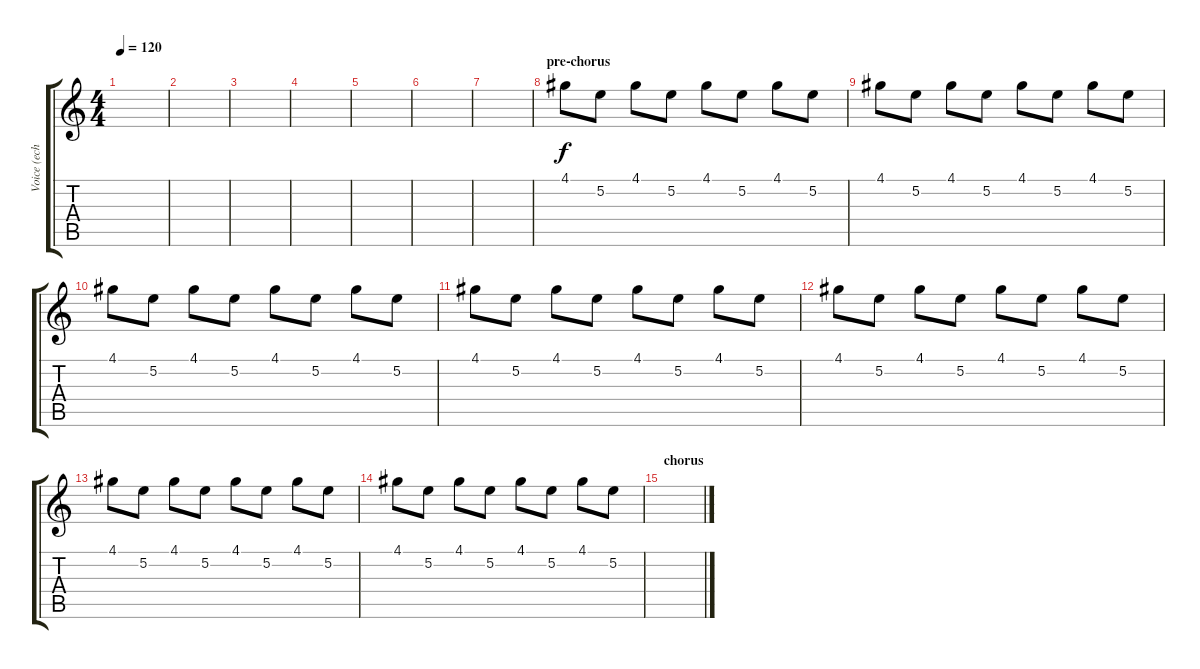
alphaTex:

\track ("Voice (echos)" "Voice (ech") {instrument overdrivenguitar}
\staff {score tabs}
\tuning (E4 B3 G3 D3 A2 E2) {hide}
\ts (4 4)
\tempo 120
\clef g2
\ks c
|
|
|
|
|
|
|
\section ("" "pre-chorus")
4.1.8{volume 12} 5.2.8 4.1.8 5.2.8 4.1.8 5.2.8 4.1.8 5.2.8 |
4.1.8 5.2.8 4.1.8 5.2.8 4.1.8 5.2.8 4.1.8 5.2.8 |
4.1.8 5.2.8 4.1.8 5.2.8 4.1.8 5.2.8 4.1.8 5.2.8 |
4.1.8 5.2.8 4.1.8 5.2.8 4.1.8 5.2.8 4.1.8 5.2.8 |
4.1.8{volume 8} 5.2.8 4.1.8 5.2.8 4.1.8 5.2.8 4.1.8 5.2.8 |
4.1.8 5.2.8 4.1.8 5.2.8 4.1.8 5.2.8 4.1.8 5.2.8 |
4.1.8 5.2.8 4.1.8 5.2.8 4.1.8 5.2.8 4.1.8 5.2.8 |
\section ("" "chorus")
